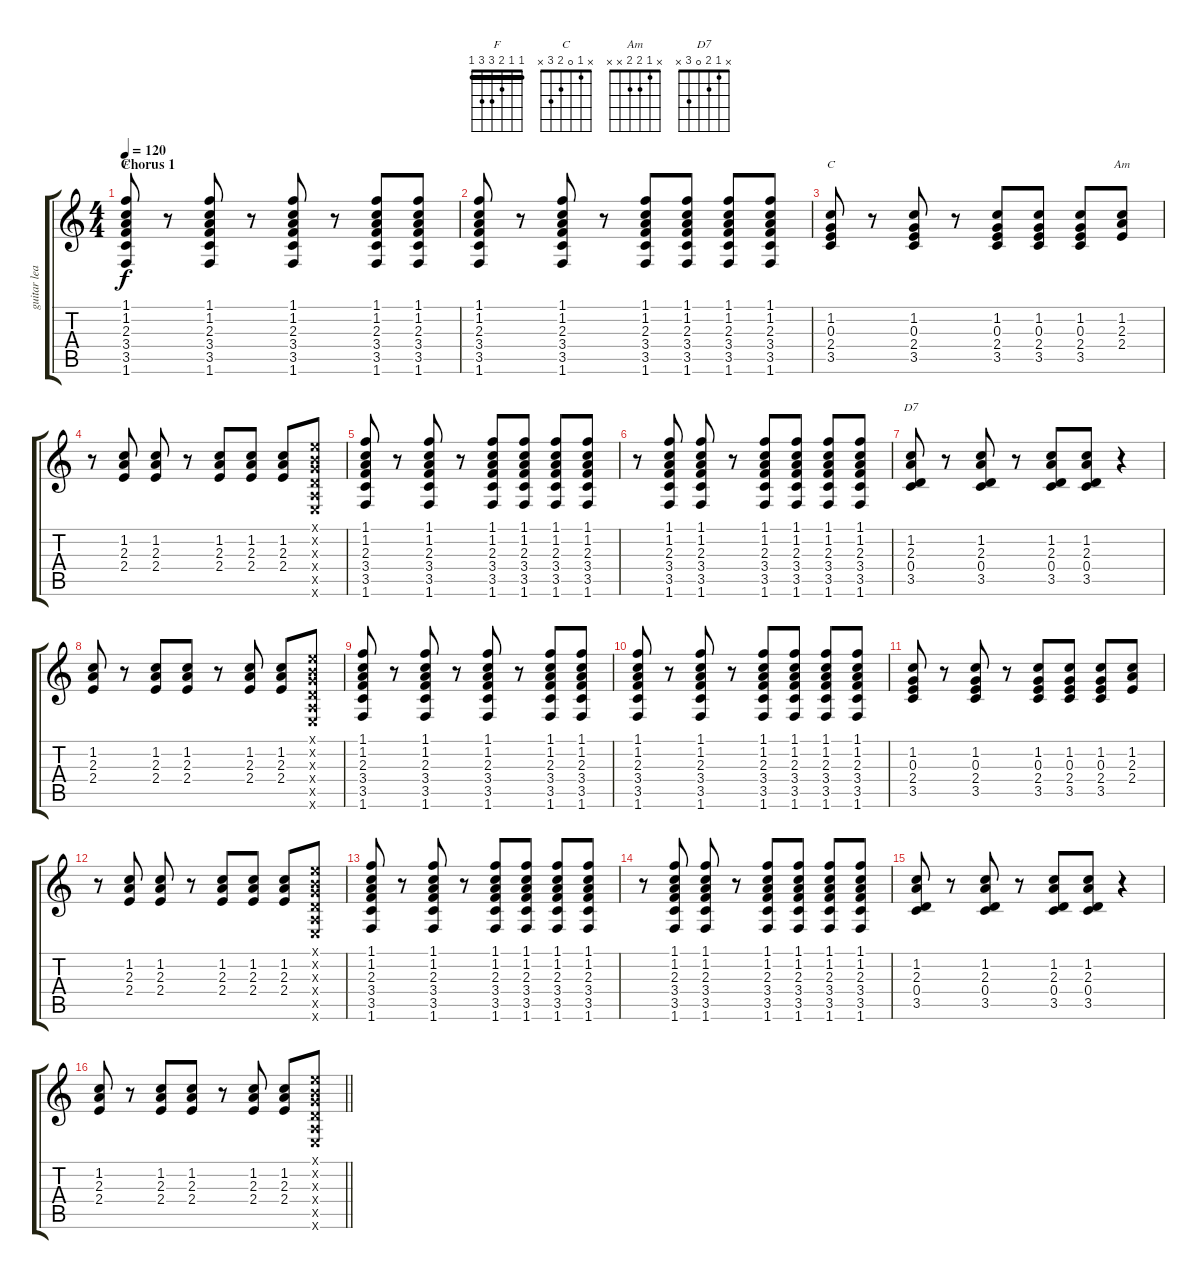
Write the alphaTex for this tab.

\track ("guitar lead" "guitar lea") {instrument acousticguitarnylon}
\staff {score tabs}
\tuning (E4 B3 G3 D3 A2 E2) {hide}
\chord ("F" 1 1 2 3 3 1) {barre 1}
\chord ("C" x 1 0 2 3 x)
\chord ("Am" x 1 2 2 x x)
\chord ("D7" x 1 2 0 3 x)
\ts (4 4)
\section ("" "Chorus 1")
\tempo 120
\clef g2
\ks c
(1.1 1.2 2.3 3.4 3.5 1.6).8{ch "F" dy f} r.8 (1.1 1.2 2.3 3.4 3.5 1.6).8 r.8 (1.1 1.2 2.3 3.4 3.5 1.6).8 r.8 (1.1 1.2 2.3 3.4 3.5 1.6).8 (1.1 1.2 2.3 3.4 3.5 1.6).8 |
(1.1 1.2 2.3 3.4 3.5 1.6).8 r.8 (1.1 1.2 2.3 3.4 3.5 1.6).8 r.8 (1.1 1.2 2.3 3.4 3.5 1.6).8 (1.1 1.2 2.3 3.4 3.5 1.6).8 (1.1 1.2 2.3 3.4 3.5 1.6).8 (1.1 1.2 2.3 3.4 3.5 1.6).8 |
(1.2 0.3 2.4 3.5).8{ch "C"} r.8 (1.2 0.3 2.4 3.5).8 r.8 (1.2 0.3 2.4 3.5).8 (1.2 0.3 2.4 3.5).8 (1.2 0.3 2.4 3.5).8 (1.2 2.3 2.4).8{ch "Am"} |
r.8 (1.2 2.3 2.4).8 (1.2 2.3 2.4).8 r.8 (1.2 2.3 2.4).8 (1.2 2.3 2.4).8 (1.2 2.3 2.4).8 (0.1{x} 0.2{x} 0.3{x} 0.4{x} 0.5{x} 0.6{x}).8 |
(1.1 1.2 2.3 3.4 3.5 1.6).8 r.8 (1.1 1.2 2.3 3.4 3.5 1.6).8 r.8 (1.1 1.2 2.3 3.4 3.5 1.6).8 (1.1 1.2 2.3 3.4 3.5 1.6).8 (1.1 1.2 2.3 3.4 3.5 1.6).8 (1.1 1.2 2.3 3.4 3.5 1.6).8 |
r.8 (1.1 1.2 2.3 3.4 3.5 1.6).8 (1.1 1.2 2.3 3.4 3.5 1.6).8 r.8 (1.1 1.2 2.3 3.4 3.5 1.6).8 (1.1 1.2 2.3 3.4 3.5 1.6).8 (1.1 1.2 2.3 3.4 3.5 1.6).8 (1.1 1.2 2.3 3.4 3.5 1.6).8 |
(1.2 2.3 0.4 3.5).8{ch "D7"} r.8 (1.2 2.3 0.4 3.5).8 r.8 (1.2 2.3 0.4 3.5).8 (1.2 2.3 0.4 3.5).8 r.4 |
(1.2 2.3 2.4).8 r.8 (1.2 2.3 2.4).8 (1.2 2.3 2.4).8 r.8 (1.2 2.3 2.4).8 (1.2 2.3 2.4).8 (0.1{x} 0.2{x} 0.3{x} 0.4{x} 0.5{x} 0.6{x}).8 |
(1.1 1.2 2.3 3.4 3.5 1.6).8 r.8 (1.1 1.2 2.3 3.4 3.5 1.6).8 r.8 (1.1 1.2 2.3 3.4 3.5 1.6).8 r.8 (1.1 1.2 2.3 3.4 3.5 1.6).8 (1.1 1.2 2.3 3.4 3.5 1.6).8 |
(1.1 1.2 2.3 3.4 3.5 1.6).8 r.8 (1.1 1.2 2.3 3.4 3.5 1.6).8 r.8 (1.1 1.2 2.3 3.4 3.5 1.6).8 (1.1 1.2 2.3 3.4 3.5 1.6).8 (1.1 1.2 2.3 3.4 3.5 1.6).8 (1.1 1.2 2.3 3.4 3.5 1.6).8 |
(1.2 0.3 2.4 3.5).8 r.8 (1.2 0.3 2.4 3.5).8 r.8 (1.2 0.3 2.4 3.5).8 (1.2 0.3 2.4 3.5).8 (1.2 0.3 2.4 3.5).8 (1.2 2.3 2.4).8 |
r.8 (1.2 2.3 2.4).8 (1.2 2.3 2.4).8 r.8 (1.2 2.3 2.4).8 (1.2 2.3 2.4).8 (1.2 2.3 2.4).8 (0.1{x} 0.2{x} 0.3{x} 0.4{x} 0.5{x} 0.6{x}).8 |
(1.1 1.2 2.3 3.4 3.5 1.6).8 r.8 (1.1 1.2 2.3 3.4 3.5 1.6).8 r.8 (1.1 1.2 2.3 3.4 3.5 1.6).8 (1.1 1.2 2.3 3.4 3.5 1.6).8 (1.1 1.2 2.3 3.4 3.5 1.6).8 (1.1 1.2 2.3 3.4 3.5 1.6).8 |
r.8 (1.1 1.2 2.3 3.4 3.5 1.6).8 (1.1 1.2 2.3 3.4 3.5 1.6).8 r.8 (1.1 1.2 2.3 3.4 3.5 1.6).8 (1.1 1.2 2.3 3.4 3.5 1.6).8 (1.1 1.2 2.3 3.4 3.5 1.6).8 (1.1 1.2 2.3 3.4 3.5 1.6).8 |
(1.2 2.3 0.4 3.5).8 r.8 (1.2 2.3 0.4 3.5).8 r.8 (1.2 2.3 0.4 3.5).8 (1.2 2.3 0.4 3.5).8 r.4 |
\barLineRight lightlight
(1.2 2.3 2.4).8 r.8 (1.2 2.3 2.4).8 (1.2 2.3 2.4).8 r.8 (1.2 2.3 2.4).8 (1.2 2.3 2.4).8 (0.1{x} 0.2{x} 0.3{x} 0.4{x} 0.5{x} 0.6{x}).8
